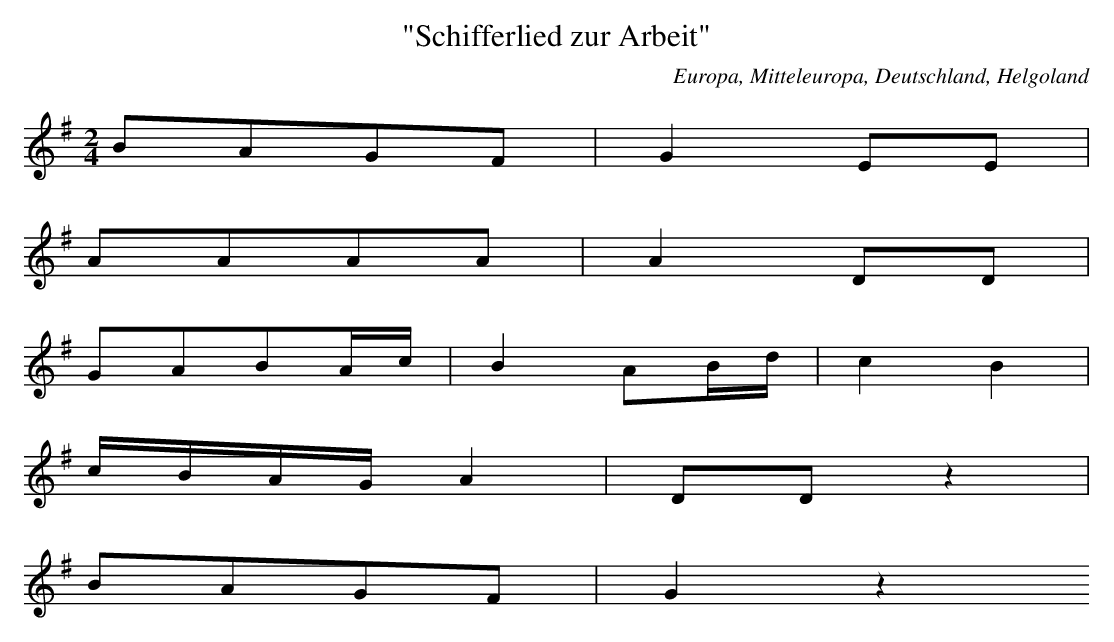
X:1
T: "Schifferlied zur Arbeit"
O: Europa, Mitteleuropa, Deutschland, Helgoland
M: 2/4
L: 1/16
K: G
B2A2G2F2 | G4E2E2 |
A2A2A2A2 | A4D2D2 |
G2A2B2Ac | B4A2Bd | c4B4 |
cBAGA4 | D2D2z4 |
B2A2G2F2 | G4z4
